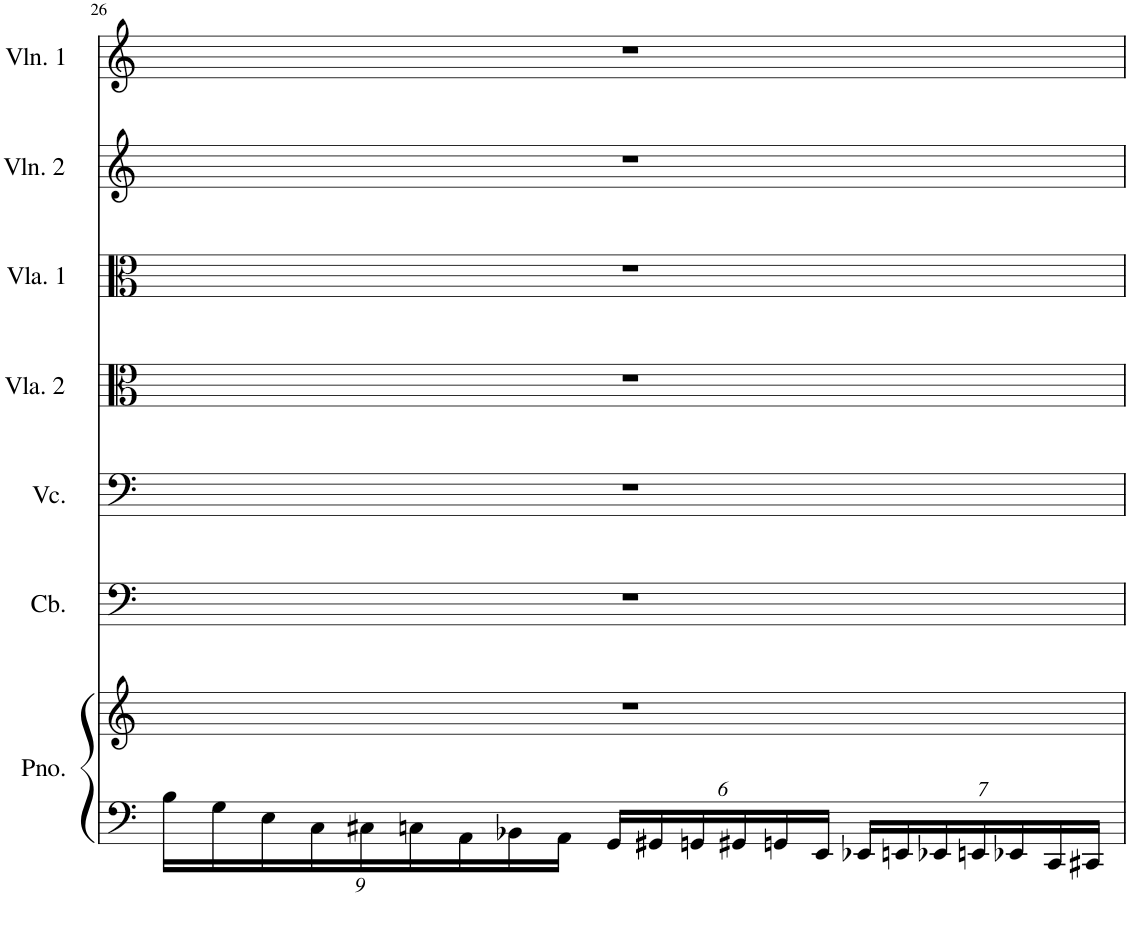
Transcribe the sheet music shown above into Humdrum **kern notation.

**kern	**kern	**kern	**kern	**kern	**kern	**kern	**kern
*part7	*part7	*part6	*part5	*part4	*part3	*part2	*part1
*staff8	*staff7	*staff6	*staff5	*staff4	*staff3	*staff2	*staff1
*I"Piano	*	*I"Kontrabasso	*I"Viulusello	*I"Viola 2	*I"Viola 1	*I"Viulu 2	*I"Viulu 1
*I'Pno.	*	*	*	*I'Vla. 2	*I'Vla. 1	*	*
!!LO:PB:g=z
*clefF4	*clefG2	*clefF4	*clefF4	*clefC3	*clefC3	*clefG2	*clefG2
*	*	*Trd7c12	*	*	*	*	*
*k[]	*k[]	*k[]	*k[]	*k[]	*k[]	*k[]	*k[]
*M4/4	*M4/4	*M4/4	*M4/4	*M4/4	*M4/4	*M4/4	*M4/4
*met(c)	*met(c)	*met(c)	*met(c)	*met(c)	*met(c)	*met(c)	*met(c)
*Xbrackettup	*	*	*	*	*	*	*
=26	=26	=26	=26	=26	=26	=26	=26
18B\LL	1r	1r	1r	1r	1r	1r	1r
18G\	.	.	.	.	.	.	.
18E\	.	.	.	.	.	.	.
18C\	.	.	.	.	.	.	.
18C#X\	.	.	.	.	.	.	.
18Cn\	.	.	.	.	.	.	.
18AA\	.	.	.	.	.	.	.
18BB-X\	.	.	.	.	.	.	.
18AA\JJ	.	.	.	.	.	.	.
24GG/LL	.	.	.	.	.	.	.
24GG#X/	.	.	.	.	.	.	.
24GGn/	.	.	.	.	.	.	.
24GG#X/	.	.	.	.	.	.	.
24GGn/	.	.	.	.	.	.	.
24EE/JJ	.	.	.	.	.	.	.
28EE-X/LL	.	.	.	.	.	.	.
28EEn/	.	.	.	.	.	.	.
28EE-X/	.	.	.	.	.	.	.
28EEn/	.	.	.	.	.	.	.
28EE-X/	.	.	.	.	.	.	.
28CC/	.	.	.	.	.	.	.
28CC#X/JJ	.	.	.	.	.	.	.
=	=	=	=	=	=	=	=
*-	*-	*-	*-	*-	*-	*-	*-
